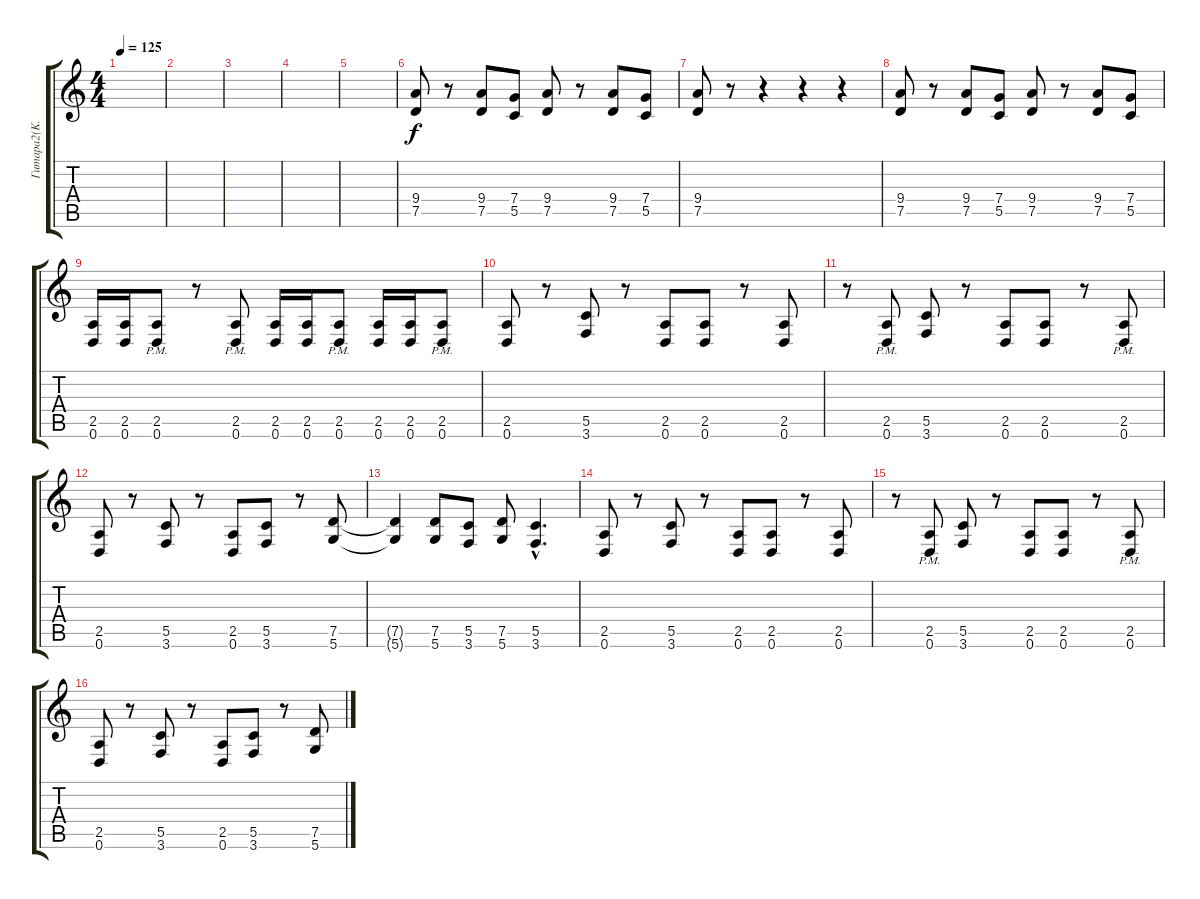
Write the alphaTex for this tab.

\track ("Гитара2(K. K. Downing)" "Гитара2(K.") {instrument distortionguitar}
\staff {score tabs}
\tuning (D4 A3 F3 C3 G2 D2) {hide}
\ts (4 4)
\tempo 125
\clef g2
\ks c
|
|
|
|
|
(9.4 7.5).8 r.8 (9.4 7.5).8 (7.4 5.5).8 (9.4 7.5).8 r.8 (9.4 7.5).8 (7.4 5.5).8 |
(9.4 7.5).8 r.8 r.4 r.4 r.4 |
(9.4 7.5).8 r.8 (9.4 7.5).8 (7.4 5.5).8 (9.4 7.5).8 r.8 (9.4 7.5).8 (7.4 5.5).8 |
(2.5 0.6).16 (2.5 0.6).16 (2.5{pm} 0.6{pm}).8 r.8 (2.5{pm} 0.6{pm}).8 (2.5 0.6).16 (2.5 0.6).16 (2.5{pm} 0.6{pm}).8 (2.5 0.6).16 (2.5 0.6).16 (2.5{pm} 0.6{pm}).8 |
(2.5 0.6).8 r.8 (5.5 3.6).8 r.8 (2.5 0.6).8 (2.5 0.6).8 r.8 (2.5 0.6).8 |
r.8 (2.5{pm} 0.6{pm}).8 (5.5 3.6).8 r.8 (2.5 0.6).8 (2.5 0.6).8 r.8 (2.5{pm} 0.6{pm}).8 |
(2.5 0.6).8 r.8 (5.5 3.6).8 r.8 (2.5 0.6).8 (5.5 3.6).8 r.8 (7.5 5.6).8 |
(7.5{t} 5.6{t}).4 (7.5 5.6).8 (5.5 3.6).8 (7.5 5.6).8 (5.5{hac} 3.6{hac}).4{d} |
(2.5 0.6).8 r.8 (5.5 3.6).8 r.8 (2.5 0.6).8 (2.5 0.6).8 r.8 (2.5 0.6).8 |
r.8 (2.5{pm} 0.6{pm}).8 (5.5 3.6).8 r.8 (2.5 0.6).8 (2.5 0.6).8 r.8 (2.5{pm} 0.6{pm}).8 |
(2.5 0.6).8 r.8 (5.5 3.6).8 r.8 (2.5 0.6).8 (5.5 3.6).8 r.8 (7.5 5.6).8
